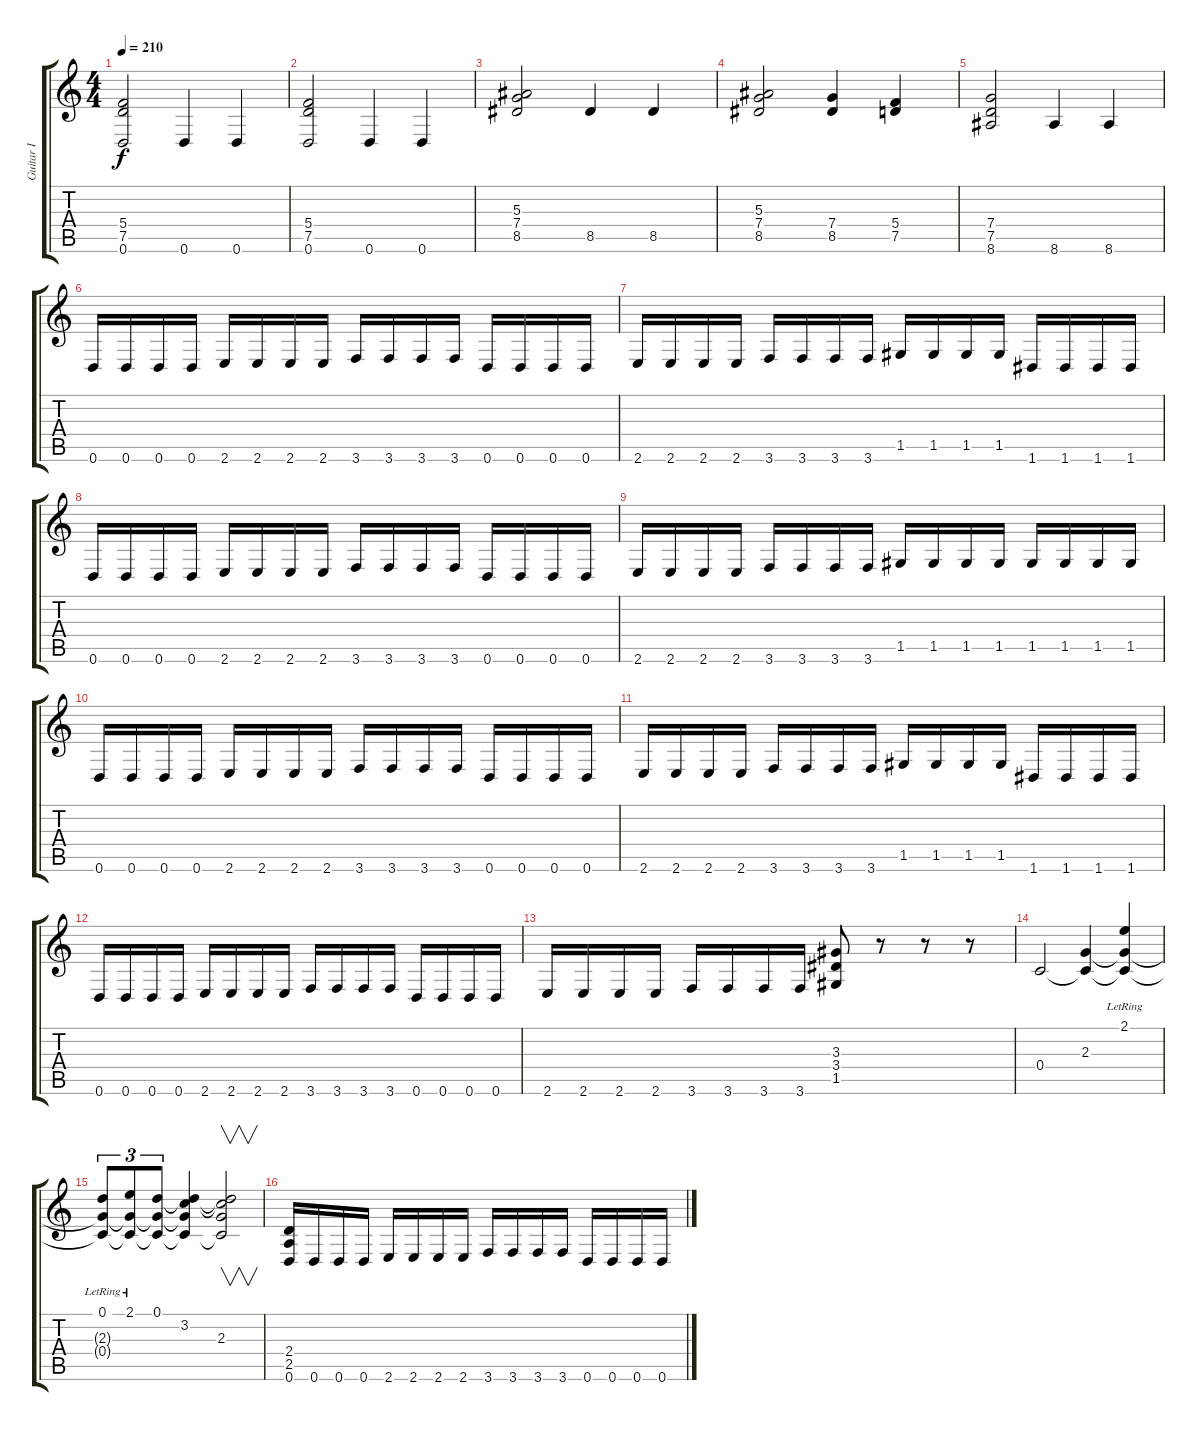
\track ("Guitar I" "Guitar I") {instrument distortionguitar}
\staff {score tabs}
\tuning (D4 A3 F3 C3 G2 D2) {hide}
\ts (4 4)
\tempo 210
\clef g2
\ks c
(5.4 7.5 0.6).2{dy f} 0.6.4 0.6.4 |
(5.4 7.5 0.6).2 0.6.4 0.6.4 |
(5.3 7.4 8.5).2 8.5.4 8.5.4 |
(5.3 7.4 8.5).2 (7.4 8.5).4 (5.4 7.5).4 |
(7.4 7.5 8.6).2 8.6.4 8.6.4 |
0.6.16 0.6.16 0.6.16 0.6.16 2.6.16 2.6.16 2.6.16 2.6.16 3.6.16 3.6.16 3.6.16 3.6.16 0.6.16 0.6.16 0.6.16 0.6.16 |
2.6.16 2.6.16 2.6.16 2.6.16 3.6.16 3.6.16 3.6.16 3.6.16 1.5.16 1.5.16 1.5.16 1.5.16 1.6.16 1.6.16 1.6.16 1.6.16 |
0.6.16 0.6.16 0.6.16 0.6.16 2.6.16 2.6.16 2.6.16 2.6.16 3.6.16 3.6.16 3.6.16 3.6.16 0.6.16 0.6.16 0.6.16 0.6.16 |
2.6.16 2.6.16 2.6.16 2.6.16 3.6.16 3.6.16 3.6.16 3.6.16 1.5.16 1.5.16 1.5.16 1.5.16 1.5.16 1.5.16 1.5.16 1.5.16 |
0.6.16 0.6.16 0.6.16 0.6.16 2.6.16 2.6.16 2.6.16 2.6.16 3.6.16 3.6.16 3.6.16 3.6.16 0.6.16 0.6.16 0.6.16 0.6.16 |
2.6.16 2.6.16 2.6.16 2.6.16 3.6.16 3.6.16 3.6.16 3.6.16 1.5.16 1.5.16 1.5.16 1.5.16 1.6.16 1.6.16 1.6.16 1.6.16 |
0.6.16 0.6.16 0.6.16 0.6.16 2.6.16 2.6.16 2.6.16 2.6.16 3.6.16 3.6.16 3.6.16 3.6.16 0.6.16 0.6.16 0.6.16 0.6.16 |
2.6.16 2.6.16 2.6.16 2.6.16 3.6.16 3.6.16 3.6.16 3.6.16 (3.3 3.4 1.5).8 r.8 r.8 r.8 |
0.4.2{instrument acousticguitarsteel} (2.3 0.4{t}).4 (2.1{lr} 2.3{t} 0.4{t}).4 |
(0.1{lr} 2.3{t} 0.4{t}).8{tu (3 2)} (2.1{lr} 2.3{t} 0.4{t}).8{tu (3 2)} (0.1 2.3{t} 0.4{t}).8{tu (3 2)} (0.1{t} 3.2 2.3{t} 0.4{t}).4 (0.1{t} 3.2{t} 2.3 0.4{t}).2{v} |
(2.4 2.5 0.6).16{instrument distortionguitar} 0.6.16 0.6.16 0.6.16 2.6.16 2.6.16 2.6.16 2.6.16 3.6.16 3.6.16 3.6.16 3.6.16 0.6.16 0.6.16 0.6.16 0.6.16
